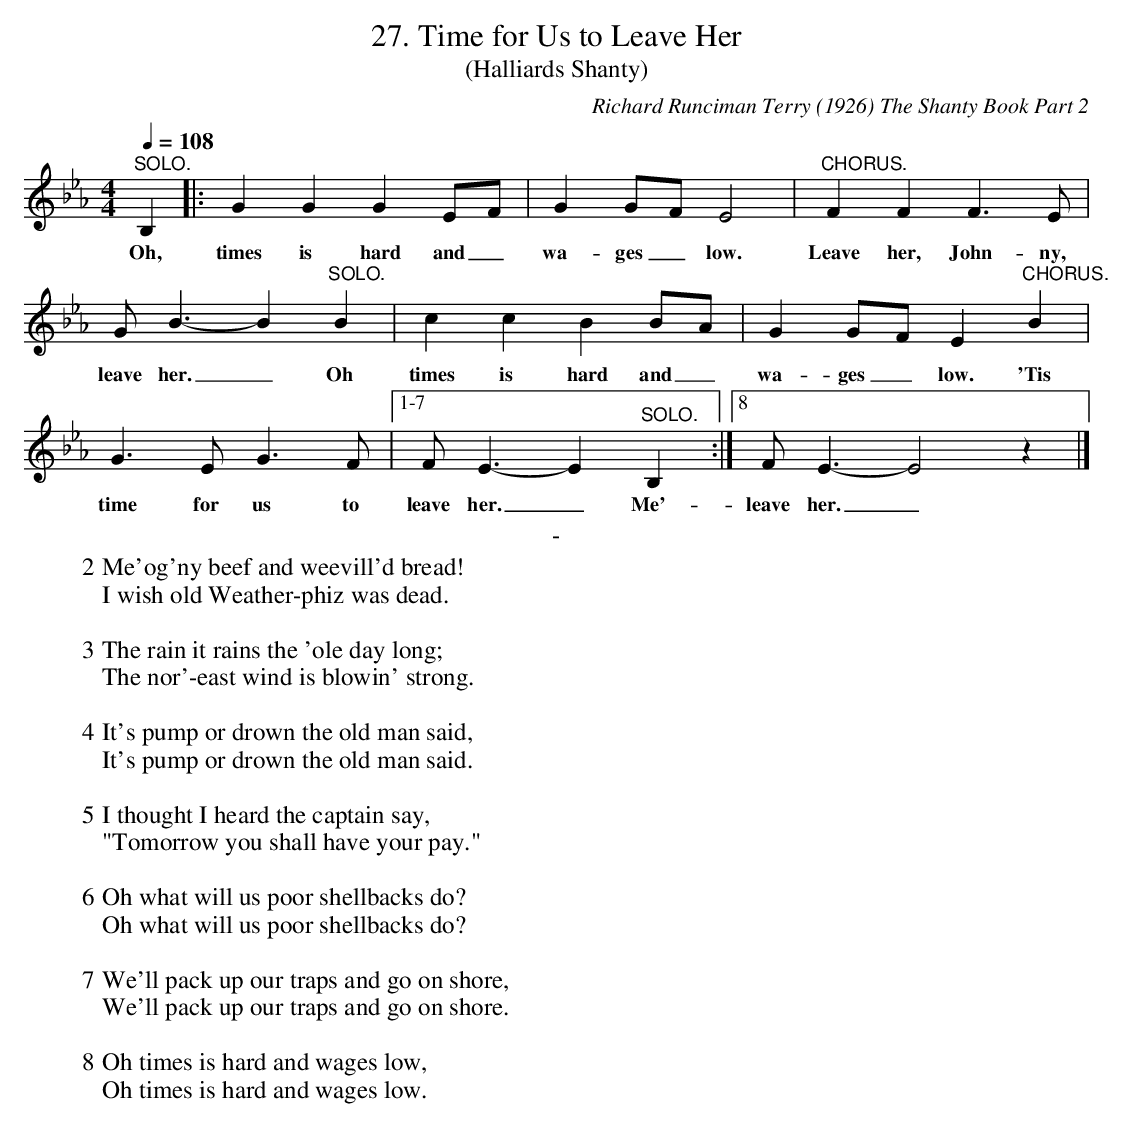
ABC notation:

X:1
T:27. Time for Us to Leave Her
T:(Halliards Shanty)
C:Richard Runciman Terry (1926) The Shanty Book Part 2
L:1/4
Q:1/4=108
M:4/4
K:Eb
"^SOLO." B, |: G G G E/F/ | G G/F/ E2 | "^CHORUS." F F F3/2 E/ |$ G/ B3/2-B "^SOLO." B |
w: Oh, | times is hard and_ |wa-ges_ low. | Leave her, John-ny, | leave her._ Oh |
c c B B/A/ | G G/F/ E "^CHORUS." B | G3/2 E/ G3/2 F/
w: times is hard and_ | wa-ges_ low. 'Tis | time for us to |
|1-7 F/ E3/2-E "^SOLO." B, :|8 F/ E3/2-E2 z |]
w: leave her._ Me'- | leave her._ |
T: -
W: 2 Me'og'ny beef and weevill'd bread!
W: I wish old Weather-phiz was dead.
W:
W: 3 The rain it rains the 'ole day long;
W: The nor'-east wind is blowin' strong.
W:
W: 4 It's pump or drown the old man said,
W: It's pump or drown the old man said.
W:
W: 5 I thought I heard the captain say,
W: "Tomorrow you shall have your pay."
W:
W: 6 Oh what will us poor shellbacks do?
W: Oh what will us poor shellbacks do?
W:
W: 7 We'll pack up our traps and go on shore,
W: We'll pack up our traps and go on shore.
W:
W: 8 Oh times is hard and wages low,
W: Oh times is hard and wages low.
